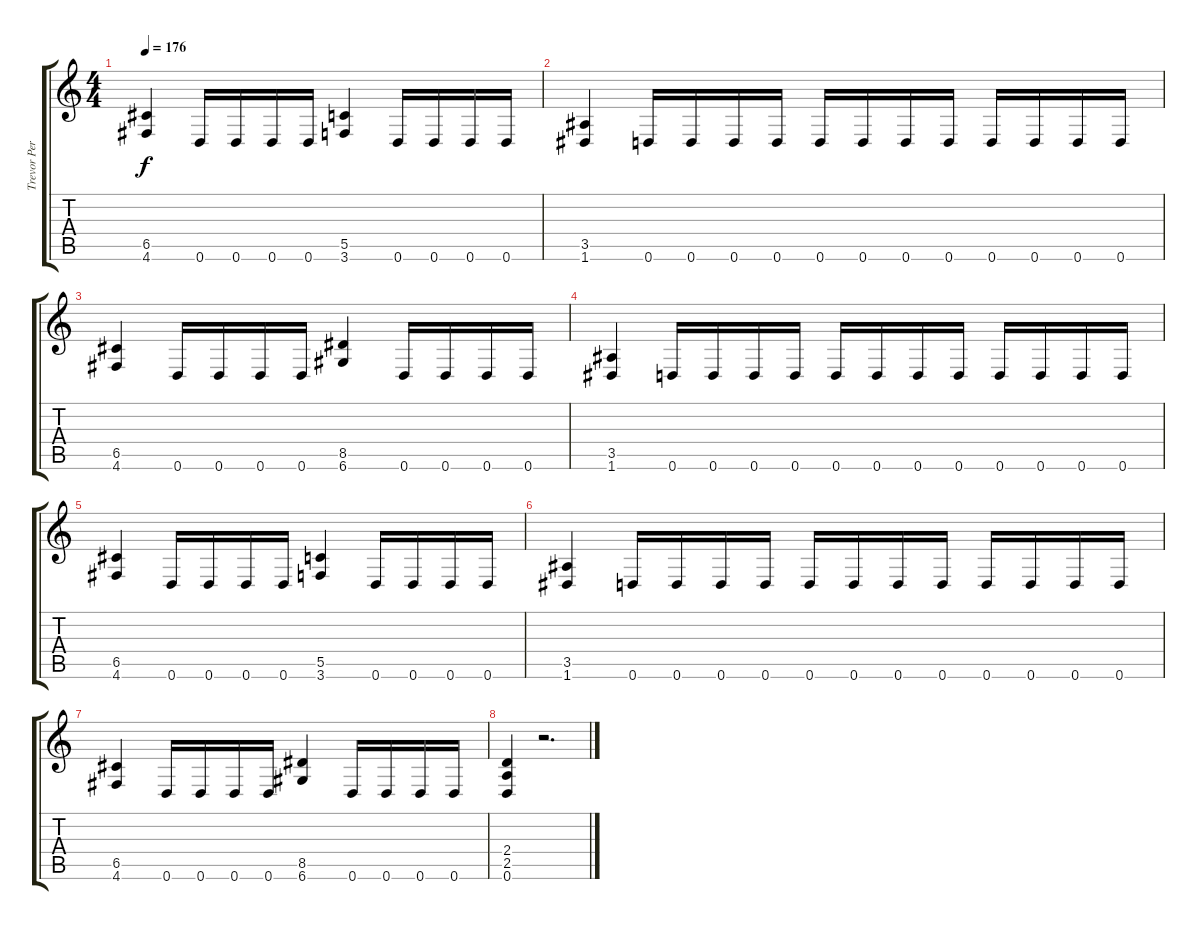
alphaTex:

\track ("Trevor Peres (Rhythm)" "Trevor Per") {instrument distortionguitar}
\staff {score tabs}
\tuning (D4 A3 F3 C3 G2 D2) {hide}
\ts (4 4)
\tempo 176
\clef g2
\ks c
(6.5 4.6).4{dy f} 0.6.16 0.6.16 0.6.16 0.6.16 (5.5 3.6).4 0.6.16 0.6.16 0.6.16 0.6.16 |
(3.5 1.6).4 0.6.16 0.6.16 0.6.16 0.6.16 0.6.16 0.6.16 0.6.16 0.6.16 0.6.16 0.6.16 0.6.16 0.6.16 |
(6.5 4.6).4 0.6.16 0.6.16 0.6.16 0.6.16 (8.5 6.6).4 0.6.16 0.6.16 0.6.16 0.6.16 |
(3.5 1.6).4 0.6.16 0.6.16 0.6.16 0.6.16 0.6.16 0.6.16 0.6.16 0.6.16 0.6.16 0.6.16 0.6.16 0.6.16 |
(6.5 4.6).4 0.6.16 0.6.16 0.6.16 0.6.16 (5.5 3.6).4 0.6.16 0.6.16 0.6.16 0.6.16 |
(3.5 1.6).4 0.6.16 0.6.16 0.6.16 0.6.16 0.6.16 0.6.16 0.6.16 0.6.16 0.6.16 0.6.16 0.6.16 0.6.16 |
(6.5 4.6).4 0.6.16 0.6.16 0.6.16 0.6.16 (8.5 6.6).4 0.6.16 0.6.16 0.6.16 0.6.16 |
(2.4 2.5 0.6).4 r.2{d}
